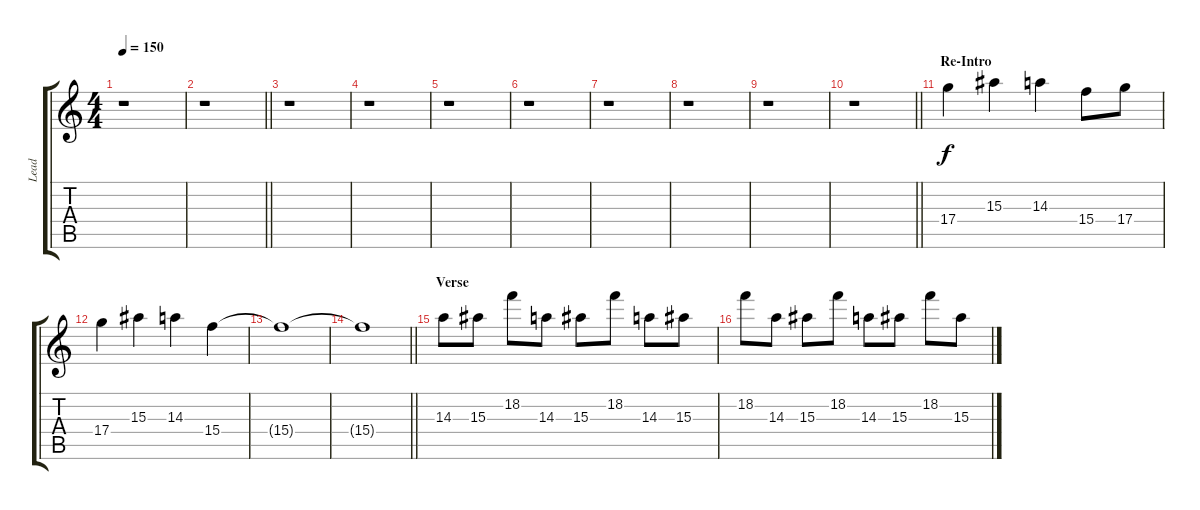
\track ("Lead" "Lead") {instrument overdrivenguitar}
\staff {score tabs}
\tuning (E4 B3 G3 D3 A2 D2) {hide}
\ts (4 4)
\tempo 150
\clef g2
\ks c
r.1{dy f} |
\barLineRight lightlight
r.1 |
r.1 |
r.1 |
r.1 |
r.1 |
r.1 |
r.1 |
r.1 |
\barLineRight lightlight
r.1 |
\section ("" "Re-Intro")
17.4.4 15.3.4 14.3.4 15.4.8 17.4.8 |
17.4.4 15.3.4 14.3.4 15.4.4 |
15.4{t}.1 |
\barLineRight lightlight
15.4{t}.1 |
\section ("" "Verse")
14.3.8{volume 8} 15.3.8 18.2.8 14.3.8 15.3.8 18.2.8 14.3.8 15.3.8 |
18.2.8 14.3.8 15.3.8 18.2.8 14.3.8 15.3.8 18.2.8 15.3.8
